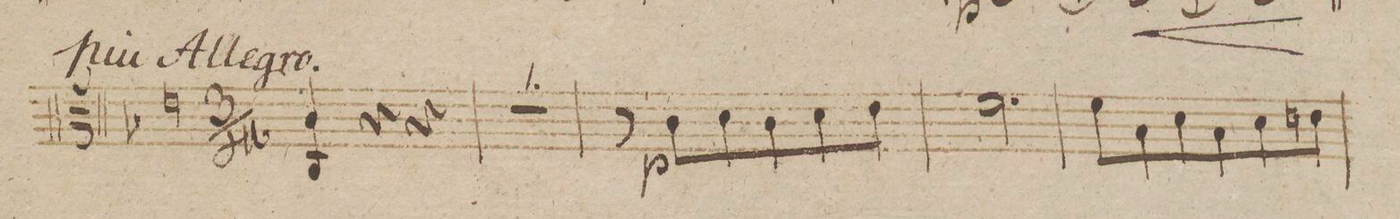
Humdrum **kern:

**kern	**dynam
*I"Viola.	*
*clefC3	*
*k[b-e-]	*
*M6/8	*
*k[b-]	*
*M3/4	*
4c 4C/	.
4r	.
4r	.
=76	=76
2.r	.
=77	=77
8r	.
.	p
8c\L	.
8d\	.
8c\	.
8d\	.
8e\J	.
=78	=78
*2\right	*
2.f\	.
=79	=79
8f\L	.
8B-\	.
8d\	.
8B-\	.
8d\	.
8en\J	.
=80	=80
*-	*-
